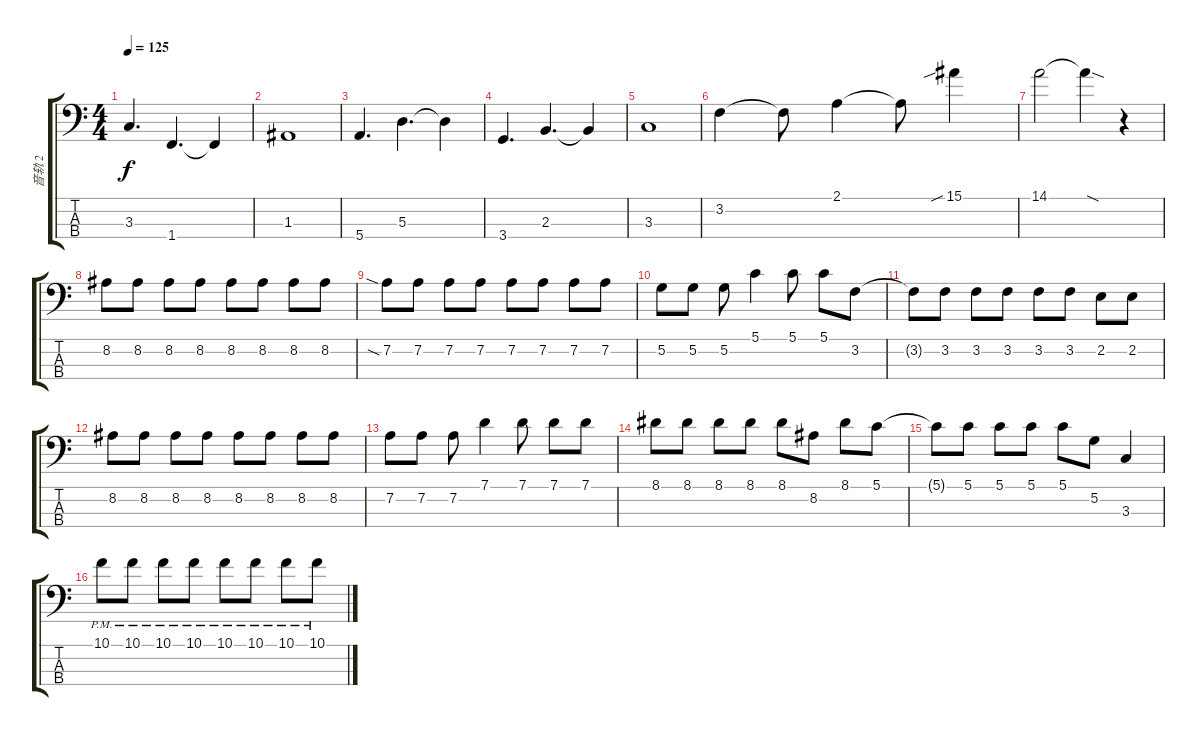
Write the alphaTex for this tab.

\track ("音轨 2" "音轨 2") {instrument electricbassfinger}
\staff {score tabs}
\tuning (G2 D2 A1 E1) {hide}
\ts (4 4)
\tempo 125
\clef f4
\ks c
3.3.4{d dy f} 1.4.4{d} 1.4{t}.4 |
1.3.1 |
5.4.4{d} 5.3.4{d} 5.3{t}.4 |
3.4.4{d} 2.3.4{d} 2.3{t}.4 |
3.3.1 |
3.2.4 3.2{t}.8 2.1.4 2.1{t}.8 15.1{sib}.4 |
14.1.2 14.1{sod t}.4 r.4 |
8.2.8 8.2.8 8.2.8 8.2.8 8.2.8 8.2.8 8.2.8 8.2.8 |
7.2{sia}.8 7.2.8 7.2.8 7.2.8 7.2.8 7.2.8 7.2.8 7.2.8 |
5.2.8 5.2.8 5.2.8 5.1.4 5.1.8 5.1.8 3.2.8 |
3.2{t}.8 3.2.8 3.2.8 3.2.8 3.2.8 3.2.8 2.2.8 2.2.8 |
8.2.8 8.2.8 8.2.8 8.2.8 8.2.8 8.2.8 8.2.8 8.2.8 |
7.2.8 7.2.8 7.2.8 7.1.4 7.1.8 7.1.8 7.1.8 |
8.1.8 8.1.8 8.1.8 8.1.8 8.1.8 8.2.8 8.1.8 5.1.8 |
5.1{t}.8 5.1.8 5.1.8 5.1.8 5.1.8 5.2.8 3.3.4 |
10.1{pm}.8 10.1{pm}.8 10.1{pm}.8 10.1{pm}.8 10.1{pm}.8 10.1{pm}.8 10.1{pm}.8 10.1{pm}.8
